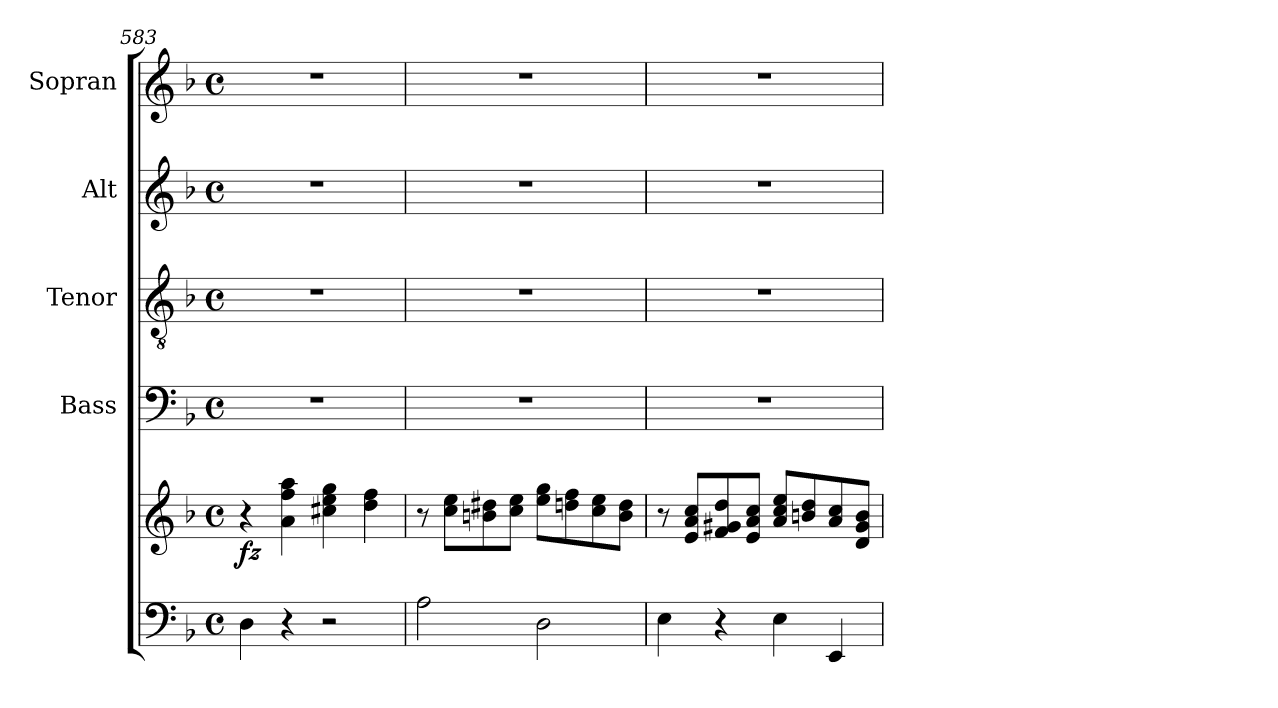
**kern	**kern	**dynam	**kern	**kern	**kern	**kern
*part5	*part5	*part5	*part4	*part3	*part2	*part1
*staff6	*staff5	*staff5/6	*staff4	*staff3	*staff2	*staff1
*	*	*	*I"Bass	*I"Tenor	*I"Alt	*I"Sopran
*	*	*	*I'B.	*I'T.	*I'A.	*I'S.
*clefF4	*clefG2	*	*clefF4	*clefGv2	*clefG2	*clefG2
*k[b-]	*k[b-]	*	*k[b-]	*k[b-]	*k[b-]	*k[b-]
*F:	*F:	*	*F:	*F:	*F:	*F:
*M4/4	*M4/4	*	*M4/4	*M4/4	*M4/4	*M4/4
*met(c)	*met(c)	*	*met(c)	*met(c)	*met(c)	*met(c)
=583	=583	=583	=583	=583	=583	=583
!	!	!LO:DY:b	!	!	!	!
4D\	4r	fz	1r	1r	1r	1r
4r	4a\ 4ff\ 4aa\	.	.	.	.	.
2r	4cc#X\ 4ee\ 4gg\	.	.	.	.	.
.	4dd\ 4ff\	.	.	.	.	.
=584	=584	=584	=584	=584	=584	=584
2A\	8r	.	1r	1r	1r	1r
.	8cc\ 8ee\L	.	.	.	.	.
.	8bn\ 8dd#X\	.	.	.	.	.
.	8cc\ 8ee\J	.	.	.	.	.
2D\	8ee\ 8gg\L	.	.	.	.	.
.	8ddn\ 8ff\	.	.	.	.	.
.	8cc\ 8ee\	.	.	.	.	.
.	8b\ 8dd\J	.	.	.	.	.
=585	=585	=585	=585	=585	=585	=585
4E\	8r	.	1r	1r	1r	1r
.	8e/ 8a/ 8cc/L	.	.	.	.	.
4r	8f/ 8g#X/ 8dd/	.	.	.	.	.
.	8e/ 8a/ 8cc/J	.	.	.	.	.
4E\	8a/ 8cc/ 8ee/L	.	.	.	.	.
.	8bn/ 8dd/	.	.	.	.	.
4EE/	8a/ 8cc/	.	.	.	.	.
.	8d/ 8g#/ 8b/J	.	.	.	.	.
=	=	=	=	=	=	=
*-	*-	*-	*-	*-	*-	*-
